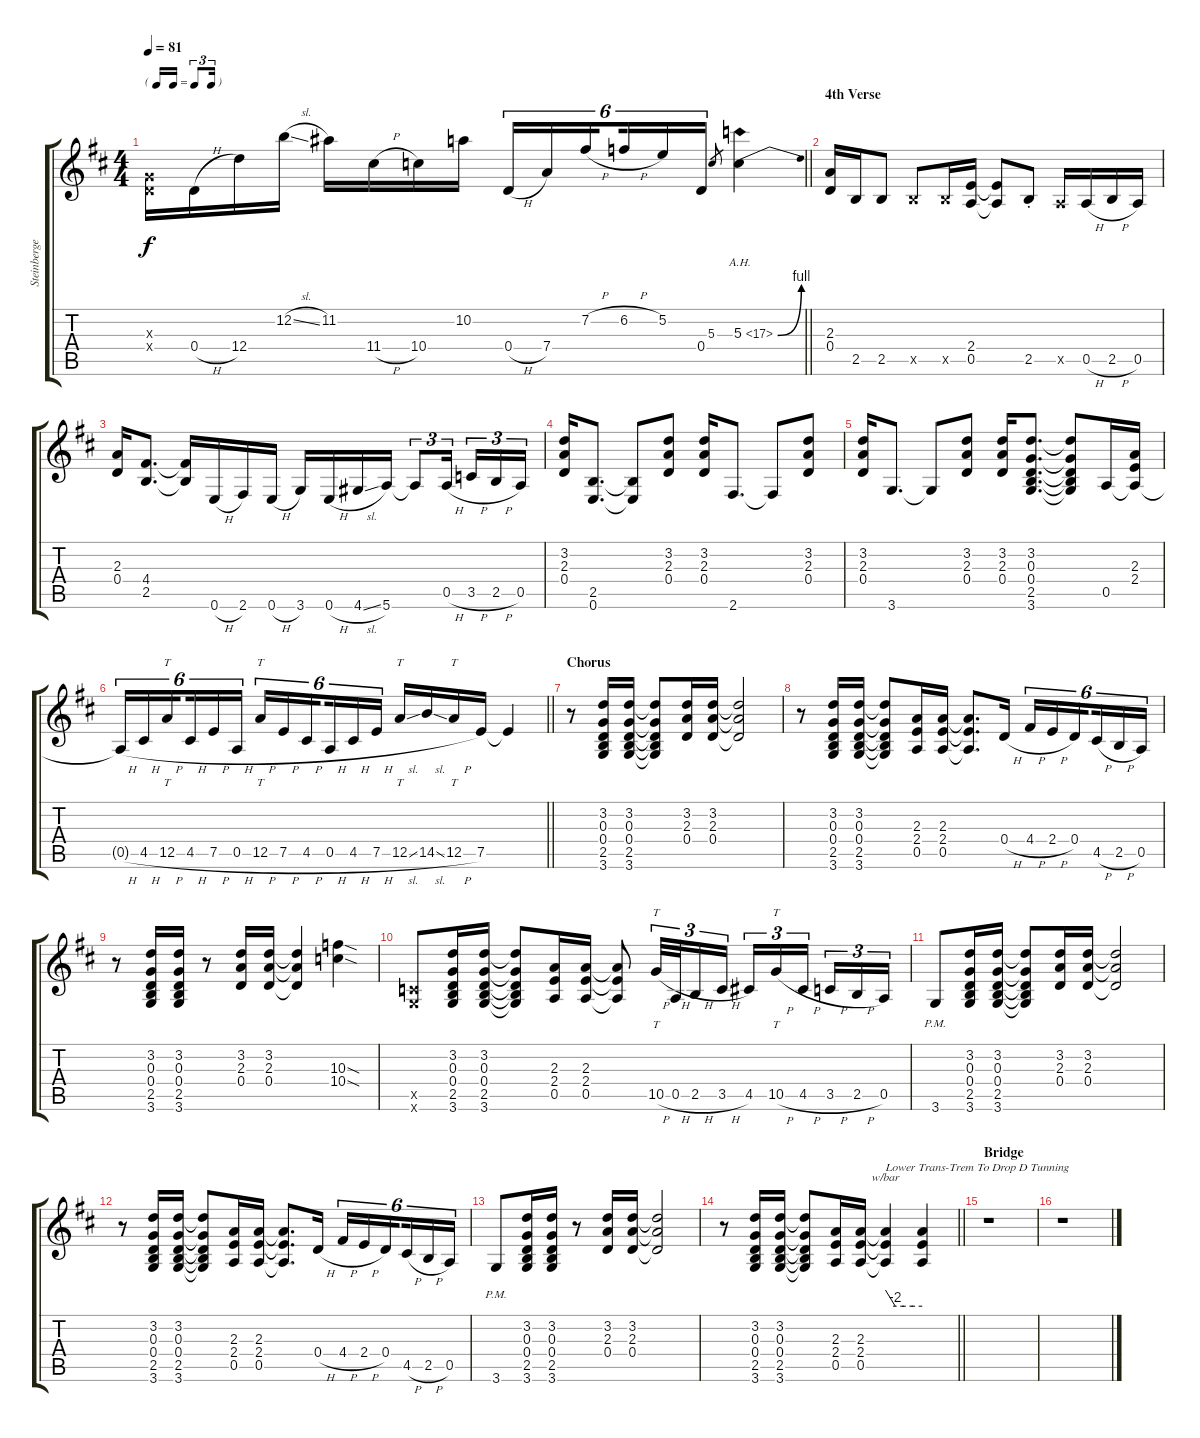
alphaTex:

\track ("Steinberger Trans-Trem =0 Normal Tuning " "Steinberge") {instrument overdrivenguitar}
\staff {score tabs}
\tuning (E4 B3 G3 D3 A2 E2) {hide}
\ts (4 4)
\tf triplet16th
\tempo 81
\clef g2
\barLineRight lightlight
\ks d
(0.3{x} 0.4{x}).16{dy f} 0.4{h}.16 12.4.16 12.2{sl}.16 11.2.16 11.4{h}.16 10.4.16 10.2.16 0.4{h}.16{tu (6 4)} 7.4.16{tu (6 4)} 7.2{h}.16{tu (6 4) beam splitsecondary} 6.2{h}.16{tu (6 4)} 5.2.16{tu (6 4)} 0.4.16{tu (6 4)} 5.3.8{gr} 5.3{be (bend 0 0 60 4) ah 12}.4 |
\section ("" "4th Verse")
(2.3 0.4).16 2.5.16 2.5.8 2.5{x}.8 2.5{x}.16 (2.4 0.5).16 (2.4{t} 0.5{t}).8 2.5{st}.8 0.5{x}.16 0.5{h}.16 2.5{h}.16 0.5.16 |
(2.3 0.4).16 (4.4 2.5).8{d} (4.4{t} 2.5{t}).16 0.6{h}.16 2.6.16 0.6{h}.16 3.6.16 0.6{h}.16 4.6{sl}.16 5.6.16 5.6{t}.8{tu (3 2)} 0.5{h}.16{tu (3 2) beam splitsecondary} 3.5{h}.16{tu (3 2)} 2.5{h}.16{tu (3 2)} 0.5.16{tu (3 2)} |
(3.2 2.3 0.4).16 (2.5 0.6).8{d} (2.5{t} 0.6{t}).8 (3.2 2.3 0.4).8 (3.2 2.3 0.4).16 2.6.8{d} 2.6{t}.8 (3.2 2.3 0.4).8 |
(3.2 2.3 0.4).16 3.6.8{d} 3.6{t}.8 (3.2 2.3 0.4).8 (3.2 2.3 0.4).16 (3.2 0.3 0.4 2.5 3.6).8{d} (3.2{t} 0.3{t} 0.4{t} 2.5{t} 3.6{t}).8 0.5.16 (2.3 2.4 0.5{t}).16 |
\barLineRight lightlight
0.5{h t}.16{tu (6 4)} 4.5{h}.16{tu (6 4)} 12.5{h}.16{tt tu (6 4) beam splitsecondary} 4.5{h}.16{tu (6 4)} 7.5{h}.16{tu (6 4)} 0.5{h}.16{tu (6 4)} 12.5{h}.16{tt tu (6 4)} 7.5{h}.16{tu (6 4)} 4.5{h}.16{tu (6 4) beam splitsecondary} 0.5{h}.16{tu (6 4)} 4.5{h}.16{tu (6 4)} 7.5{h}.16{tu (6 4)} 12.5{sl}.16{tt} 14.5{sl}.16 12.5{h}.16{tt} 7.5.16 7.5{t}.4 |
\section ("" "Chorus")
r.8 (3.2 0.3 0.4 2.5 3.6).16 (3.2 0.3 0.4 2.5 3.6).16 (3.2{t} 0.3{t} 0.4{t} 2.5{t} 3.6{t}).8 (3.2 2.3 0.4).16 (3.2 2.3 0.4).16 (3.2{t} 2.3{t} 0.4{t}).2 |
r.8 (3.2 0.3 0.4 2.5 3.6).16 (3.2 0.3 0.4 2.5 3.6).16 (3.2{t} 0.3{t} 0.4{t} 2.5{t} 3.6{t}).8 (2.3 2.4 0.5).16 (2.3 2.4 0.5).16 (2.3{t} 2.4{t} 0.5{t}).8{d} 0.4{h}.16 4.4{h}.16{tu (6 4)} 2.4{h}.16{tu (6 4)} 0.4.16{tu (6 4) beam splitsecondary} 4.5{h}.16{tu (6 4)} 2.5{h}.16{tu (6 4)} 0.5.16{tu (6 4)} |
r.8 (3.2 0.3 0.4 2.5 3.6).16 (3.2 0.3 0.4 2.5 3.6).16 r.8 (3.2 2.3 0.4).16 (3.2 2.3 0.4).16 (3.2{t} 2.3{t} 0.4{t}).4 (10.3{sod} 10.4{sod}).4 |
(3.5{x} 3.6{x}).8 (3.2 0.3 0.4 2.5 3.6).16 (3.2 0.3 0.4 2.5 3.6).16 (3.2{t} 0.3{t} 0.4{t} 2.5{t} 3.6{t}).8 (2.3 2.4 0.5).16 (2.3 2.4 0.5).16 (2.3{t} 2.4{t} 0.5{t}).8 10.5{h}.32{tt tu (3 2)} 0.5{h}.32{tu (3 2)} 2.5{h}.16{tu (3 2)} 3.5{h}.16{tu (3 2)} 4.5.16{tu (3 2)} 10.5{h}.16{tt tu (3 2)} 4.5{h}.16{tu (3 2) beam splitsecondary} 3.5{h}.16{tu (3 2)} 2.5{h}.16{tu (3 2)} 0.5.16{tu (3 2)} |
3.6{pm}.8 (3.2 0.3 0.4 2.5 3.6).16 (3.2 0.3 0.4 2.5 3.6).16 (3.2{t} 0.3{t} 0.4{t} 2.5{t} 3.6{t}).8 (3.2 2.3 0.4).16 (3.2 2.3 0.4).16 (3.2{t} 2.3{t} 0.4{t}).2 |
r.8 (3.2 0.3 0.4 2.5 3.6).16 (3.2 0.3 0.4 2.5 3.6).16 (3.2{t} 0.3{t} 0.4{t} 2.5{t} 3.6{t}).8 (2.3 2.4 0.5).16 (2.3 2.4 0.5).16 (2.3{t} 2.4{t} 0.5{t}).8{d} 0.4{h}.16 4.4{h}.16{tu (6 4)} 2.4{h}.16{tu (6 4)} 0.4.16{tu (6 4) beam splitsecondary} 4.5{h}.16{tu (6 4)} 2.5{h}.16{tu (6 4)} 0.5.16{tu (6 4)} |
3.6{pm}.8 (3.2 0.3 0.4 2.5 3.6).16 (3.2 0.3 0.4 2.5 3.6).16 r.8 (3.2 2.3 0.4).16 (3.2 2.3 0.4).16 (3.2{t} 2.3{t} 0.4{t}).2 |
\barLineRight lightlight
r.8 (3.2 0.3 0.4 2.5 3.6).16 (3.2 0.3 0.4 2.5 3.6).16 (3.2{t} 0.3{t} 0.4{t} 2.5{t} 3.6{t}).8 (2.3 2.4 0.5).16 (2.3 2.4 0.5).16 (2.3{t} 2.4{t} 0.5{t}).4{tbe (custom default 0 0 16 -8 30 -8 45 -8 60 -8) txt "Lower Trans-Trem To Drop D Tunning"} (2.3{t} 2.4{t} 0.5{t}).4 |
\section ("" "Bridge")
r.1 |
r.1
